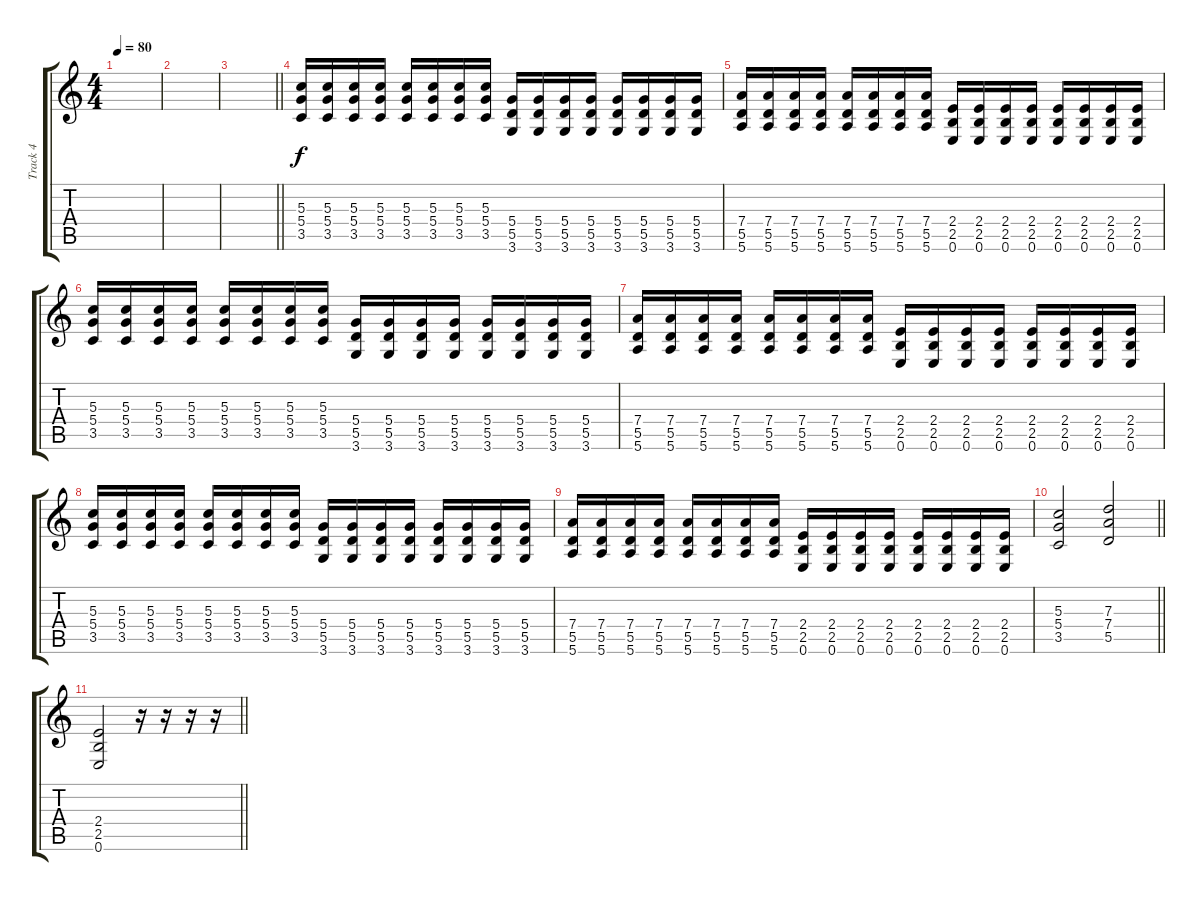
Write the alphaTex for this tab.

\track ("Track 4" "Track 4") {instrument distortionguitar}
\staff {score tabs}
\tuning (E4 B3 G3 D3 A2 E2) {hide}
\ts (4 4)
\tempo 80
\clef g2
\ks c
|
|
\barLineRight lightlight
|
(5.3 5.4 3.5).16 (5.3 5.4 3.5).16 (5.3 5.4 3.5).16 (5.3 5.4 3.5).16 (5.3 5.4 3.5).16 (5.3 5.4 3.5).16 (5.3 5.4 3.5).16 (5.3 5.4 3.5).16 (5.4 5.5 3.6).16 (5.4 5.5 3.6).16 (5.4 5.5 3.6).16 (5.4 5.5 3.6).16 (5.4 5.5 3.6).16 (5.4 5.5 3.6).16 (5.4 5.5 3.6).16 (5.4 5.5 3.6).16 |
(7.4 5.5 5.6).16 (7.4 5.5 5.6).16 (7.4 5.5 5.6).16 (7.4 5.5 5.6).16 (7.4 5.5 5.6).16 (7.4 5.5 5.6).16 (7.4 5.5 5.6).16 (7.4 5.5 5.6).16 (2.4 2.5 0.6).16 (2.4 2.5 0.6).16 (2.4 2.5 0.6).16 (2.4 2.5 0.6).16 (2.4 2.5 0.6).16 (2.4 2.5 0.6).16 (2.4 2.5 0.6).16 (2.4 2.5 0.6).16 |
(5.3 5.4 3.5).16 (5.3 5.4 3.5).16 (5.3 5.4 3.5).16 (5.3 5.4 3.5).16 (5.3 5.4 3.5).16 (5.3 5.4 3.5).16 (5.3 5.4 3.5).16 (5.3 5.4 3.5).16 (5.4 5.5 3.6).16 (5.4 5.5 3.6).16 (5.4 5.5 3.6).16 (5.4 5.5 3.6).16 (5.4 5.5 3.6).16 (5.4 5.5 3.6).16 (5.4 5.5 3.6).16 (5.4 5.5 3.6).16 |
(7.4 5.5 5.6).16 (7.4 5.5 5.6).16 (7.4 5.5 5.6).16 (7.4 5.5 5.6).16 (7.4 5.5 5.6).16 (7.4 5.5 5.6).16 (7.4 5.5 5.6).16 (7.4 5.5 5.6).16 (2.4 2.5 0.6).16 (2.4 2.5 0.6).16 (2.4 2.5 0.6).16 (2.4 2.5 0.6).16 (2.4 2.5 0.6).16 (2.4 2.5 0.6).16 (2.4 2.5 0.6).16 (2.4 2.5 0.6).16 |
(5.3 5.4 3.5).16 (5.3 5.4 3.5).16 (5.3 5.4 3.5).16 (5.3 5.4 3.5).16 (5.3 5.4 3.5).16 (5.3 5.4 3.5).16 (5.3 5.4 3.5).16 (5.3 5.4 3.5).16 (5.4 5.5 3.6).16 (5.4 5.5 3.6).16 (5.4 5.5 3.6).16 (5.4 5.5 3.6).16 (5.4 5.5 3.6).16 (5.4 5.5 3.6).16 (5.4 5.5 3.6).16 (5.4 5.5 3.6).16 |
(7.4 5.5 5.6).16 (7.4 5.5 5.6).16 (7.4 5.5 5.6).16 (7.4 5.5 5.6).16 (7.4 5.5 5.6).16 (7.4 5.5 5.6).16 (7.4 5.5 5.6).16 (7.4 5.5 5.6).16 (2.4 2.5 0.6).16 (2.4 2.5 0.6).16 (2.4 2.5 0.6).16 (2.4 2.5 0.6).16 (2.4 2.5 0.6).16 (2.4 2.5 0.6).16 (2.4 2.5 0.6).16 (2.4 2.5 0.6).16 |
\barLineRight lightlight
(5.3 5.4 3.5).2 (7.3 7.4 5.5).2 |
\barLineRight lightlight
(2.4 2.5 0.6).2 r.16 r.16 r.16 r.16
